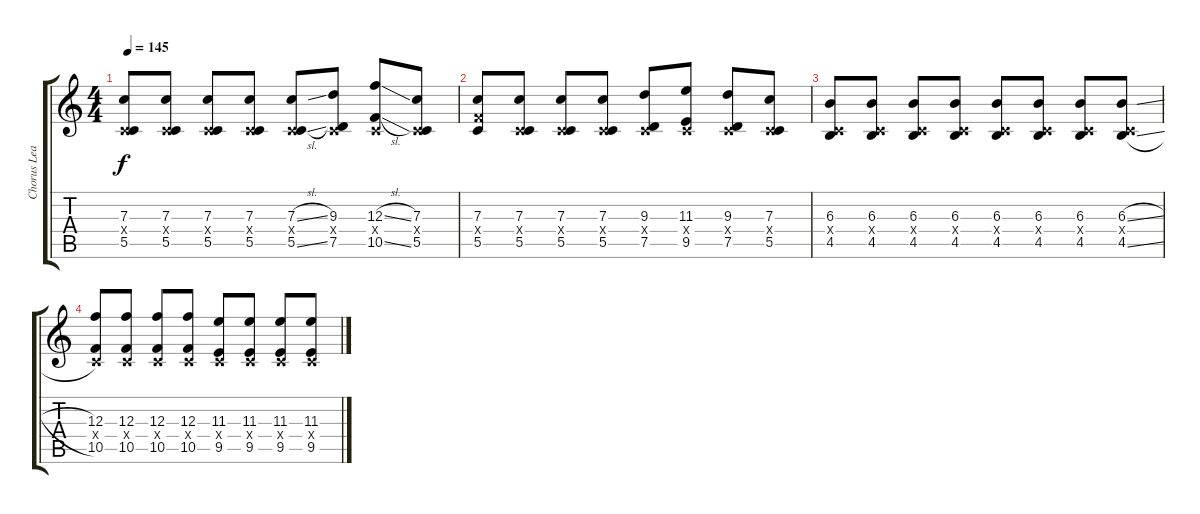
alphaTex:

\track ("Chorus Lead" "Chorus Lea") {instrument distortionguitar}
\staff {score tabs}
\tuning (D4 A3 F3 C3 G2 C2) {hide}
\ts (4 4)
\tempo 145
\clef g2
\ks c
(7.3 0.4{x} 5.5).8{dy f} (7.3 0.4{x} 5.5).8 (7.3 0.4{x} 5.5).8 (7.3 0.4{x} 5.5).8 (7.3{sl} 0.4{x} 5.5{sl}).8 (9.3 0.4{x} 7.5).8 (12.3{sl} 0.4{x} 10.5{sl}).8 (7.3 0.4{x} 5.5).8 |
(7.3 5.4{x} 5.5).8 (7.3 0.4{x} 5.5).8 (7.3 0.4{x} 5.5).8 (7.3 0.4{x} 5.5).8 (9.3 0.4{x} 7.5).8 (11.3 0.4{x} 9.5).8 (9.3 0.4{x} 7.5).8 (7.3 0.4{x} 5.5).8 |
(6.3 0.4{x} 4.5).8 (6.3 0.4{x} 4.5).8 (6.3 0.4{x} 4.5).8 (6.3 0.4{x} 4.5).8 (6.3 0.4{x} 4.5).8 (6.3 0.4{x} 4.5).8 (6.3 0.4{x} 4.5).8 (6.3{sl} 0.4{x} 4.5{sl}).8 |
(12.3 0.4{x} 10.5).8 (12.3 0.4{x} 10.5).8 (12.3 0.4{x} 10.5).8 (12.3 0.4{x} 10.5).8 (11.3 0.4{x} 9.5).8 (11.3 0.4{x} 9.5).8 (11.3 0.4{x} 9.5).8 (11.3 0.4{x} 9.5).8
